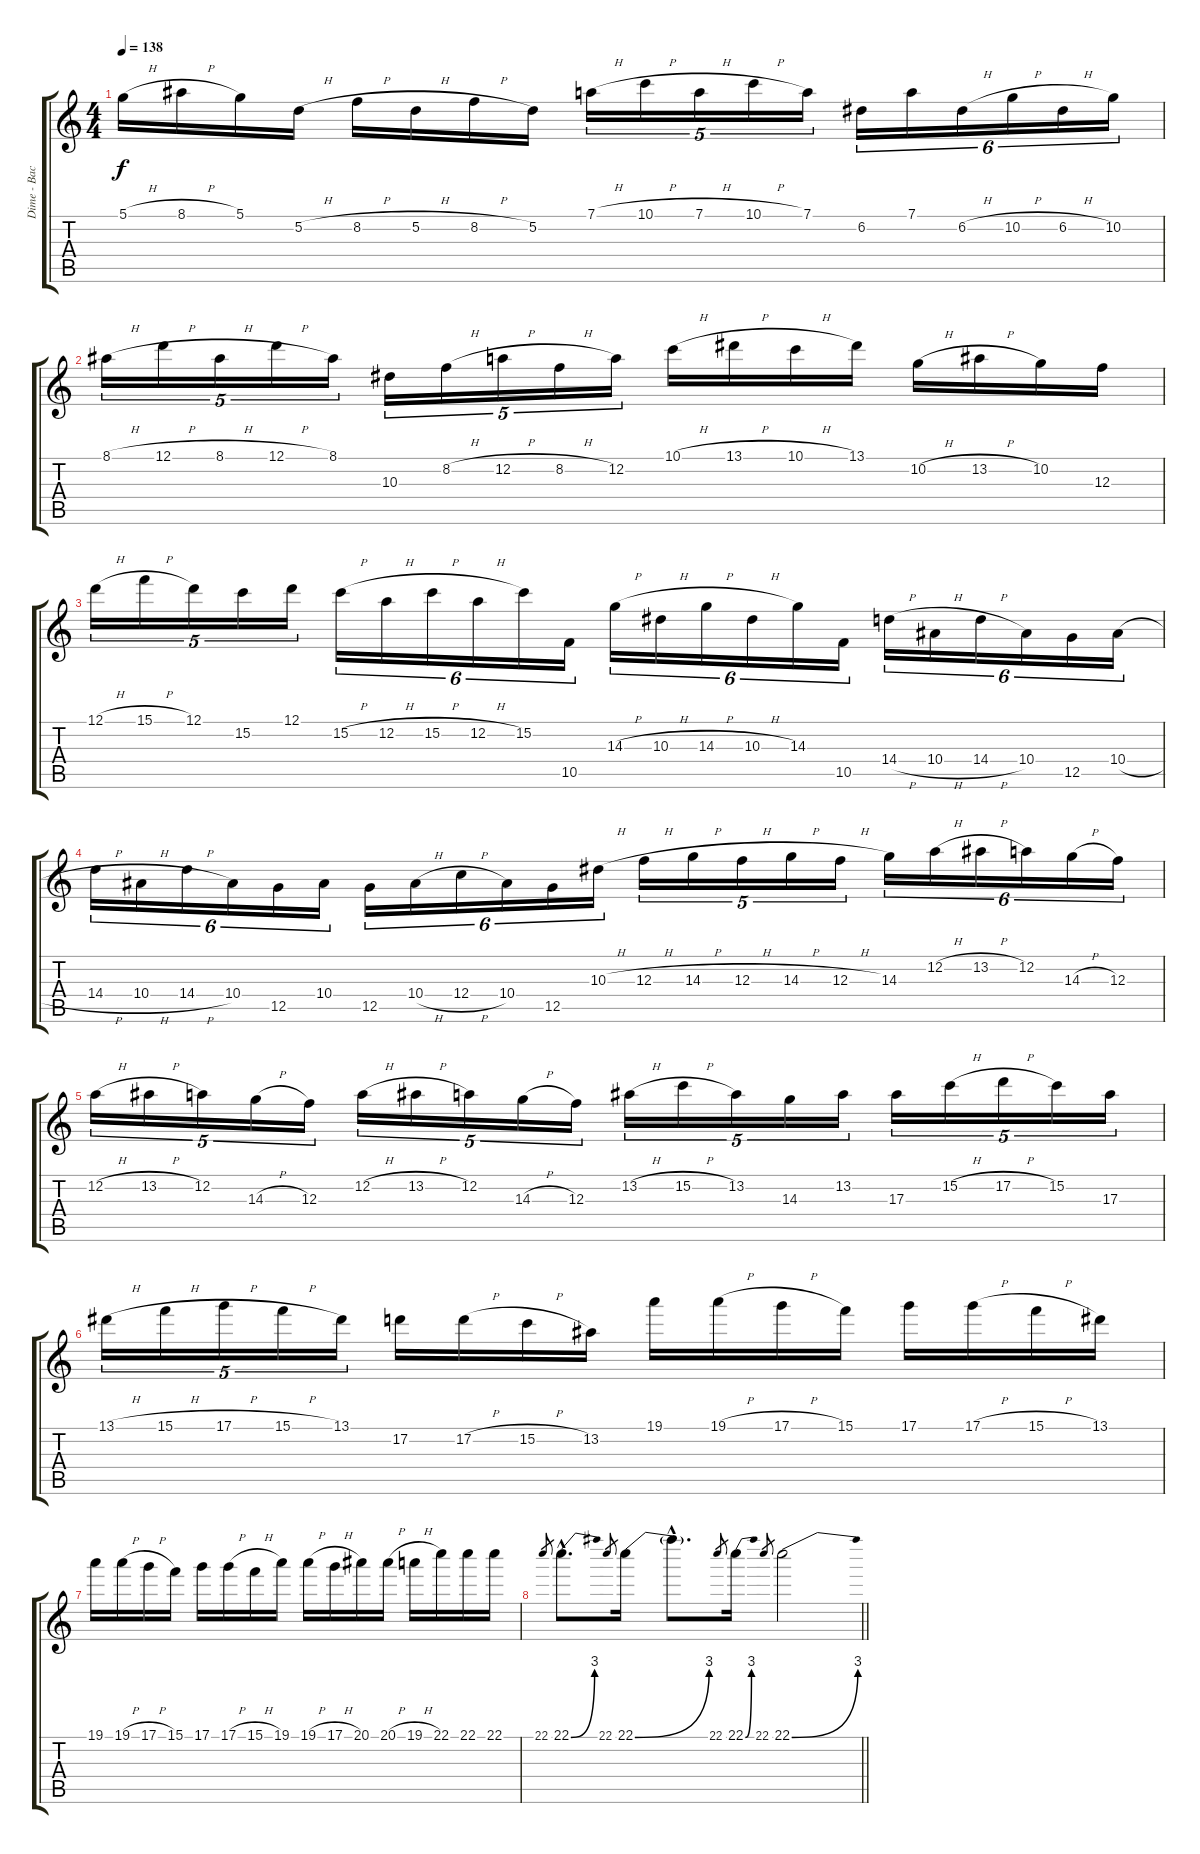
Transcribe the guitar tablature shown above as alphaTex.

\track ("Dime - Back Guitar" "Dime - Bac") {instrument overdrivenguitar}
\staff {score tabs}
\tuning (D4 A3 F3 C3 G2 D2) {hide}
\ts (4 4)
\tempo 138
\clef g2
\ks c
5.1{h}.16{dy f} 8.1{h}.16 5.1.16 5.2{h}.16 8.2{h}.16 5.2{h}.16 8.2{h}.16 5.2.16 7.1{h}.16{tu (5 4)} 10.1{h}.16{tu (5 4)} 7.1{h}.16{tu (5 4)} 10.1{h}.16{tu (5 4)} 7.1.16{tu (5 4)} 6.2.16{tu (6 4)} 7.1.16{tu (6 4)} 6.2{h}.16{tu (6 4)} 10.2{h}.16{tu (6 4)} 6.2{h}.16{tu (6 4)} 10.2.16{tu (6 4)} |
8.1{h}.16{tu (5 4)} 12.1{h}.16{tu (5 4)} 8.1{h}.16{tu (5 4)} 12.1{h}.16{tu (5 4)} 8.1.16{tu (5 4)} 10.3.16{tu (5 4)} 8.2{h}.16{tu (5 4)} 12.2{h}.16{tu (5 4)} 8.2{h}.16{tu (5 4)} 12.2.16{tu (5 4)} 10.1{h}.16 13.1{h}.16 10.1{h}.16 13.1.16 10.2{h}.16 13.2{h}.16 10.2.16 12.3.16 |
12.1{h}.16{tu (5 4)} 15.1{h}.16{tu (5 4)} 12.1.16{tu (5 4)} 15.2.16{tu (5 4)} 12.1.16{tu (5 4)} 15.2{h}.16{tu (6 4)} 12.2{h}.16{tu (6 4)} 15.2{h}.16{tu (6 4)} 12.2{h}.16{tu (6 4)} 15.2.16{tu (6 4)} 10.5.16{tu (6 4)} 14.3{h}.16{tu (6 4)} 10.3{h}.16{tu (6 4)} 14.3{h}.16{tu (6 4)} 10.3{h}.16{tu (6 4)} 14.3.16{tu (6 4)} 10.5.16{tu (6 4)} 14.4{h}.16{tu (6 4)} 10.4{h}.16{tu (6 4)} 14.4{h}.16{tu (6 4)} 10.4.16{tu (6 4)} 12.5.16{tu (6 4)} 10.4{h}.16{tu (6 4)} |
14.4{h}.16{tu (6 4)} 10.4{h}.16{tu (6 4)} 14.4{h}.16{tu (6 4)} 10.4.16{tu (6 4)} 12.5.16{tu (6 4)} 10.4.16{tu (6 4)} 12.5.16{tu (6 4)} 10.4{h}.16{tu (6 4)} 12.4{h}.16{tu (6 4)} 10.4.16{tu (6 4)} 12.5.16{tu (6 4)} 10.3{h}.16{tu (6 4)} 12.3{h}.16{tu (5 4)} 14.3{h}.16{tu (5 4)} 12.3{h}.16{tu (5 4)} 14.3{h}.16{tu (5 4)} 12.3{h}.16{tu (5 4)} 14.3.16{tu (6 4)} 12.2{h}.16{tu (6 4)} 13.2{h}.16{tu (6 4)} 12.2.16{tu (6 4)} 14.3{h}.16{tu (6 4)} 12.3.16{tu (6 4)} |
12.2{h}.16{tu (5 4)} 13.2{h}.16{tu (5 4)} 12.2.16{tu (5 4)} 14.3{h}.16{tu (5 4)} 12.3.16{tu (5 4)} 12.2{h}.16{tu (5 4)} 13.2{h}.16{tu (5 4)} 12.2.16{tu (5 4)} 14.3{h}.16{tu (5 4)} 12.3.16{tu (5 4)} 13.2{h}.16{tu (5 4)} 15.2{h}.16{tu (5 4)} 13.2.16{tu (5 4)} 14.3.16{tu (5 4)} 13.2.16{tu (5 4)} 17.3.16{tu (5 4)} 15.2{h}.16{tu (5 4)} 17.2{h}.16{tu (5 4)} 15.2.16{tu (5 4)} 17.3.16{tu (5 4)} |
13.1{h}.16{tu (5 4)} 15.1{h}.16{tu (5 4)} 17.1{h}.16{tu (5 4)} 15.1{h}.16{tu (5 4)} 13.1.16{tu (5 4)} 17.2.16 17.2{h}.16 15.2{h}.16 13.2.16 19.1.16 19.1{h}.16 17.1{h}.16 15.1.16 17.1.16 17.1{h}.16 15.1{h}.16 13.1.16 |
19.1.16 19.1{h}.16 17.1{h}.16 15.1.16 17.1.16 17.1{h}.16 15.1{h}.16 19.1.16 19.1{h}.16 17.1{h}.16 20.1.16 20.1{h}.16 19.1{h}.16 22.1.16 22.1.16 22.1.16 |
\barLineRight lightlight
22.1.8{gr} 22.1{be (bend 0 0 60 12) hac}.8{d} 22.1.8{gr} 22.1{be (bend 0 0 60 12)}.16 22.1{hac t}.8{d} 22.1.8{gr} 22.1{be (bend 0 0 60 12)}.16 22.1.8{gr} 22.1{be (bend 0 0 60 12)}.2
